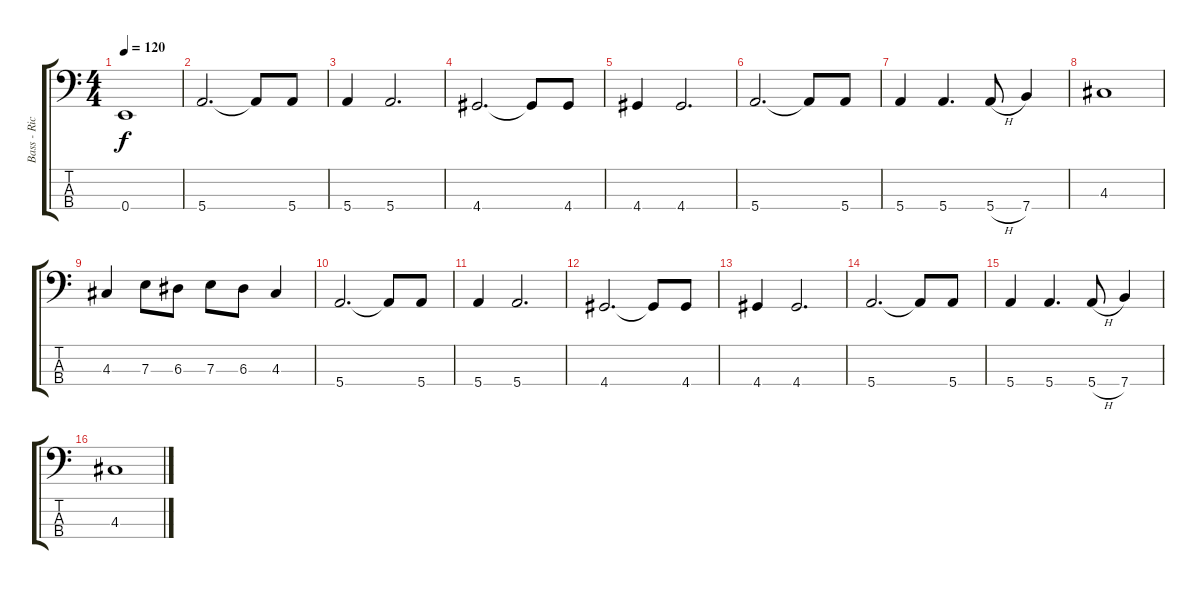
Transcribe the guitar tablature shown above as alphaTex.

\track ("Bass - Rico Galvagno" "Bass - Ric") {instrument electricbasspick}
\staff {score tabs}
\tuning (G2 D2 A1 E1) {hide}
\ts (4 4)
\tempo 120
\clef f4
\ks c
0.4{t}.1{dy f} |
5.4.2{d} 5.4{t}.8 5.4.8 |
5.4.4 5.4.2{d} |
4.4.2{d} 4.4{t}.8 4.4.8 |
4.4.4 4.4.2{d} |
5.4.2{d} 5.4{t}.8 5.4.8 |
5.4.4 5.4.4{d} 5.4{h}.8 7.4.4 |
4.3.1 |
4.3.4 7.3.8 6.3.8 7.3.8 6.3.8 4.3.4 |
5.4.2{d} 5.4{t}.8 5.4.8 |
5.4.4 5.4.2{d} |
4.4.2{d} 4.4{t}.8 4.4.8 |
4.4.4 4.4.2{d} |
5.4.2{d} 5.4{t}.8 5.4.8 |
5.4.4 5.4.4{d} 5.4{h}.8 7.4.4 |
4.3.1
